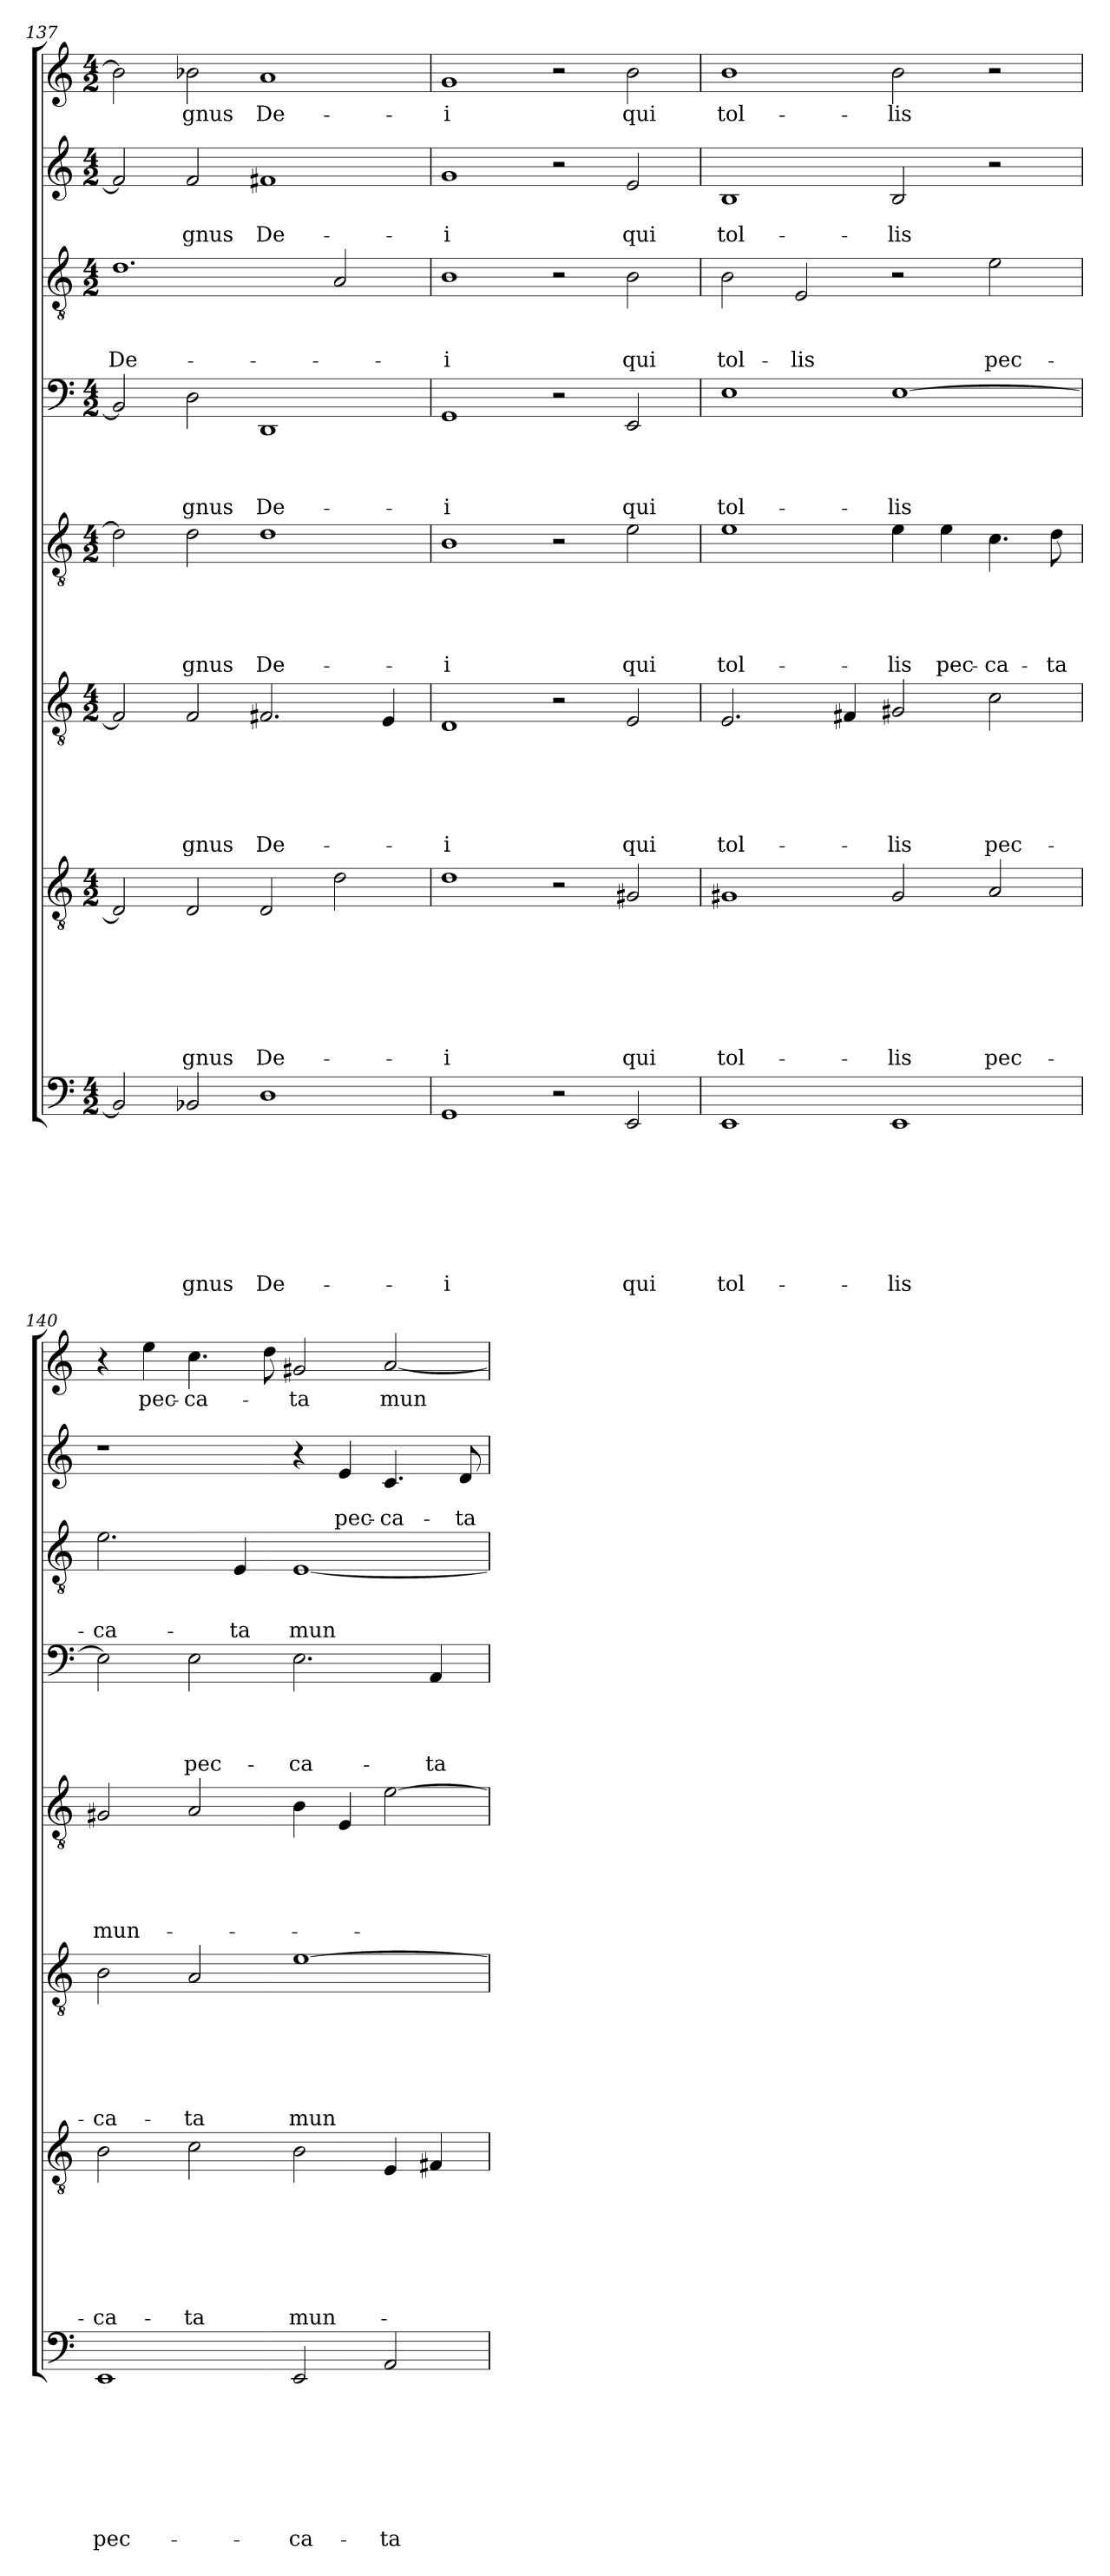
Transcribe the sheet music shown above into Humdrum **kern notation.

**kern	**text	**text	**text	**text	**text	**text	**text	**text	**kern	**text	**text	**text	**text	**text	**text	**text	**kern	**text	**text	**text	**text	**text	**text	**kern	**text	**text	**text	**text	**text	**kern	**text	**text	**text	**text	**kern	**text	**text	**text	**kern	**text	**text	**kern	**text
*part8	*part8	*part8	*part8	*part8	*part8	*part8	*part8	*part8	*part7	*part7	*part7	*part7	*part7	*part7	*part7	*part7	*part6	*part6	*part6	*part6	*part6	*part6	*part6	*part5	*part5	*part5	*part5	*part5	*part5	*part4	*part4	*part4	*part4	*part4	*part3	*part3	*part3	*part3	*part2	*part2	*part2	*part1	*part1
*staff8	*staff8	*staff8	*staff8	*staff8	*staff8	*staff8	*staff8	*staff8	*staff7	*staff7	*staff7	*staff7	*staff7	*staff7	*staff7	*staff7	*staff6	*staff6	*staff6	*staff6	*staff6	*staff6	*staff6	*staff5	*staff5	*staff5	*staff5	*staff5	*staff5	*staff4	*staff4	*staff4	*staff4	*staff4	*staff3	*staff3	*staff3	*staff3	*staff2	*staff2	*staff2	*staff1	*staff1
*clefF4	*	*	*	*	*	*	*	*	*clefGv2	*	*	*	*	*	*	*	*clefGv2	*	*	*	*	*	*	*clefGv2	*	*	*	*	*	*clefF4	*	*	*	*	*clefGv2	*	*	*	*clefG2	*	*	*clefG2	*
*k[]	*	*	*	*	*	*	*	*	*k[]	*	*	*	*	*	*	*	*k[]	*	*	*	*	*	*	*k[]	*	*	*	*	*	*k[]	*	*	*	*	*k[]	*	*	*	*k[]	*	*	*k[]	*
*a:	*	*	*	*	*	*	*	*	*a:	*	*	*	*	*	*	*	*a:	*	*	*	*	*	*	*a:	*	*	*	*	*	*a:	*	*	*	*	*a:	*	*	*	*a:	*	*	*a:	*
*M4/2	*	*	*	*	*	*	*	*	*M4/2	*	*	*	*	*	*	*	*M4/2	*	*	*	*	*	*	*M4/2	*	*	*	*	*	*M4/2	*	*	*	*	*M4/2	*	*	*	*M4/2	*	*	*M4/2	*
=137	=137	=137	=137	=137	=137	=137	=137	=137	=137	=137	=137	=137	=137	=137	=137	=137	=137	=137	=137	=137	=137	=137	=137	=137	=137	=137	=137	=137	=137	=137	=137	=137	=137	=137	=137	=137	=137	=137	=137	=137	=137	=137	=137
!	!	!	!	!	!	!	!	!	!	!	!	!	!	!	!	!	!	!	!	!	!	!	!	!	!	!	!	!	!	!	!	!	!	!	!	!	!	!LO:LY:b	!	!	!	!	!
2BB-/]	.	.	.	.	.	.	.	.	2D/]	.	.	.	.	.	.	.	2F/]	.	.	.	.	.	.	2d\]	.	.	.	.	.	2BB-/]	.	.	.	.	1.d	.	.	De-	2f/]	.	.	2b-\]	.
!	!	!	!	!	!	!	!	!LO:LY:b	!	!	!	!	!	!	!	!LO:LY:b	!	!	!	!	!	!	!LO:LY:b	!	!	!	!	!	!LO:LY:b	!	!	!	!	!LO:LY:b	!	!	!	!	!	!	!LO:LY:b	!	!LO:LY:b
2BB-X/	.	.	.	.	.	.	.	-gnus	2D/	.	.	.	.	.	.	-gnus	2F/	.	.	.	.	.	-gnus	2d\	.	.	.	.	-gnus	2D\	.	.	.	-gnus	.	.	.	.	2f/	.	-gnus	2b-X\	-gnus
!	!	!	!	!	!	!	!	!LO:LY:b	!	!	!	!	!	!	!	!LO:LY:b	!	!	!	!	!	!	!LO:LY:b	!	!	!	!	!	!LO:LY:b	!	!	!	!	!LO:LY:b	!	!	!	!	!	!	!LO:LY:b	!	!LO:LY:b
1D	.	.	.	.	.	.	.	De-	2D/	.	.	.	.	.	.	De-	2.F#X/	.	.	.	.	.	De-	1d	.	.	.	.	De-	1DD	.	.	.	De-	.	.	.	.	1f#X	.	De-	1a	De-
.	.	.	.	.	.	.	.	.	2d\	.	.	.	.	.	.	.	.	.	.	.	.	.	.	.	.	.	.	.	.	.	.	.	.	.	2A/	.	.	.	.	.	.	.	.
.	.	.	.	.	.	.	.	.	.	.	.	.	.	.	.	.	4E/	.	.	.	.	.	.	.	.	.	.	.	.	.	.	.	.	.	.	.	.	.	.	.	.	.	.
=138	=138	=138	=138	=138	=138	=138	=138	=138	=138	=138	=138	=138	=138	=138	=138	=138	=138	=138	=138	=138	=138	=138	=138	=138	=138	=138	=138	=138	=138	=138	=138	=138	=138	=138	=138	=138	=138	=138	=138	=138	=138	=138	=138
!	!	!	!	!	!	!	!	!LO:LY:b	!	!	!	!	!	!	!	!LO:LY:b	!	!	!	!	!	!	!LO:LY:b	!	!	!	!	!	!LO:LY:b	!	!	!	!	!LO:LY:b	!	!	!	!LO:LY:b	!	!	!LO:LY:b	!	!LO:LY:b
1GG	.	.	.	.	.	.	.	-i	1d	.	.	.	.	.	.	-i	1D	.	.	.	.	.	-i	1B	.	.	.	.	-i	1GG	.	.	.	-i	1B	.	.	-i	1g	.	-i	1g	-i
2r	.	.	.	.	.	.	.	.	2r	.	.	.	.	.	.	.	2r	.	.	.	.	.	.	2r	.	.	.	.	.	2r	.	.	.	.	2r	.	.	.	2r	.	.	2r	.
!	!	!	!	!	!	!	!	!LO:LY:b	!	!	!	!	!	!	!	!LO:LY:b	!	!	!	!	!	!	!LO:LY:b	!	!	!	!	!	!LO:LY:b	!	!	!	!	!LO:LY:b	!	!	!	!LO:LY:b	!	!	!LO:LY:b	!	!LO:LY:b
2EE/	.	.	.	.	.	.	.	qui	2G#X/	.	.	.	.	.	.	qui	2E/	.	.	.	.	.	qui	2e\	.	.	.	.	qui	2EE/	.	.	.	qui	2B\	.	.	qui	2e/	.	qui	2b\	qui
!!LO:PB:g=z
=139	=139	=139	=139	=139	=139	=139	=139	=139	=139	=139	=139	=139	=139	=139	=139	=139	=139	=139	=139	=139	=139	=139	=139	=139	=139	=139	=139	=139	=139	=139	=139	=139	=139	=139	=139	=139	=139	=139	=139	=139	=139	=139	=139
!	!	!	!	!	!	!	!	!LO:LY:b	!	!	!	!	!	!	!	!LO:LY:b	!	!	!	!	!	!	!LO:LY:b	!	!	!	!	!	!LO:LY:b	!	!	!	!	!LO:LY:b	!	!	!	!LO:LY:b	!	!	!LO:LY:b	!	!LO:LY:b
1EE	.	.	.	.	.	.	.	tol-	1G#X	.	.	.	.	.	.	tol-	2.E/	.	.	.	.	.	tol-	1e	.	.	.	.	tol-	1E	.	.	.	tol-	2B\	.	.	tol-	1B	.	tol-	1b	tol-
!	!	!	!	!	!	!	!	!	!	!	!	!	!	!	!	!	!	!	!	!	!	!	!	!	!	!	!	!	!	!	!	!	!	!	!	!	!	!LO:LY:b	!	!	!	!	!
.	.	.	.	.	.	.	.	.	.	.	.	.	.	.	.	.	.	.	.	.	.	.	.	.	.	.	.	.	.	.	.	.	.	.	2E/	.	.	-lis	.	.	.	.	.
.	.	.	.	.	.	.	.	.	.	.	.	.	.	.	.	.	4F#X/	.	.	.	.	.	.	.	.	.	.	.	.	.	.	.	.	.	.	.	.	.	.	.	.	.	.
!	!	!	!	!	!	!	!	!LO:LY:b	!	!	!	!	!	!	!	!LO:LY:b	!	!	!	!	!	!	!LO:LY:b	!	!	!	!	!	!LO:LY:b	!	!	!	!	!LO:LY:b	!	!	!	!	!	!	!LO:LY:b	!	!LO:LY:b
1EE	.	.	.	.	.	.	.	-lis	2G#/	.	.	.	.	.	.	-lis	2G#X/	.	.	.	.	.	-lis	4e\	.	.	.	.	-lis	[1E	.	.	.	-lis	2r	.	.	.	2B/	.	-lis	2b\	-lis
!	!	!	!	!	!	!	!	!	!	!	!	!	!	!	!	!	!	!	!	!	!	!	!	!	!	!	!	!	!LO:LY:b	!	!	!	!	!	!	!	!	!	!	!	!	!	!
.	.	.	.	.	.	.	.	.	.	.	.	.	.	.	.	.	.	.	.	.	.	.	.	4e\	.	.	.	.	pec-	.	.	.	.	.	.	.	.	.	.	.	.	.	.
!	!	!	!	!	!	!	!	!	!	!	!	!	!	!	!	!LO:LY:b	!	!	!	!	!	!	!LO:LY:b	!	!	!	!	!	!LO:LY:b	!	!	!	!	!	!	!	!	!LO:LY:b	!	!	!	!	!
.	.	.	.	.	.	.	.	.	2A/	.	.	.	.	.	.	pec-	2c\	.	.	.	.	.	pec-	4.c\	.	.	.	.	-ca-	.	.	.	.	.	2e\	.	.	pec-	2r	.	.	2r	.
!	!	!	!	!	!	!	!	!	!	!	!	!	!	!	!	!	!	!	!	!	!	!	!	!	!	!	!	!	!LO:LY:b	!	!	!	!	!	!	!	!	!	!	!	!	!	!
.	.	.	.	.	.	.	.	.	.	.	.	.	.	.	.	.	.	.	.	.	.	.	.	8d\	.	.	.	.	-ta	.	.	.	.	.	.	.	.	.	.	.	.	.	.
=140	=140	=140	=140	=140	=140	=140	=140	=140	=140	=140	=140	=140	=140	=140	=140	=140	=140	=140	=140	=140	=140	=140	=140	=140	=140	=140	=140	=140	=140	=140	=140	=140	=140	=140	=140	=140	=140	=140	=140	=140	=140	=140	=140
!	!	!	!	!	!	!	!	!LO:LY:b	!	!	!	!	!	!	!	!LO:LY:b	!	!	!	!	!	!	!LO:LY:b	!	!	!	!	!	!LO:LY:b	!	!	!	!	!	!	!	!	!LO:LY:b	!	!	!	!	!
1EE	.	.	.	.	.	.	.	pec-	2B\	.	.	.	.	.	.	-ca-	2B\	.	.	.	.	.	-ca-	2G#X/	.	.	.	.	mun-	2E\]	.	.	.	.	2.e\	.	.	-ca-	1r	.	.	4r	.
!	!	!	!	!	!	!	!	!	!	!	!	!	!	!	!	!	!	!	!	!	!	!	!	!	!	!	!	!	!	!	!	!	!	!	!	!	!	!	!	!	!	!	!LO:LY:b
.	.	.	.	.	.	.	.	.	.	.	.	.	.	.	.	.	.	.	.	.	.	.	.	.	.	.	.	.	.	.	.	.	.	.	.	.	.	.	.	.	.	4ee\	pec-
!	!	!	!	!	!	!	!	!	!	!	!	!	!	!	!	!LO:LY:b	!	!	!	!	!	!	!LO:LY:b	!	!	!	!	!	!	!	!	!	!	!LO:LY:b	!	!	!	!	!	!	!	!	!LO:LY:b
.	.	.	.	.	.	.	.	.	2c\	.	.	.	.	.	.	-ta	2A/	.	.	.	.	.	-ta	2A/	.	.	.	.	.	2E\	.	.	.	pec-	.	.	.	.	.	.	.	4.cc\	-ca-
!	!	!	!	!	!	!	!	!	!	!	!	!	!	!	!	!	!	!	!	!	!	!	!	!	!	!	!	!	!	!	!	!	!	!	!	!	!	!LO:LY:b	!	!	!	!	!
.	.	.	.	.	.	.	.	.	.	.	.	.	.	.	.	.	.	.	.	.	.	.	.	.	.	.	.	.	.	.	.	.	.	.	4E/	.	.	-ta	.	.	.	.	.
.	.	.	.	.	.	.	.	.	.	.	.	.	.	.	.	.	.	.	.	.	.	.	.	.	.	.	.	.	.	.	.	.	.	.	.	.	.	.	.	.	.	8dd\	.
!	!	!	!	!	!	!	!	!LO:LY:b	!	!	!	!	!	!	!	!LO:LY:b	!	!	!	!	!	!	!LO:LY:b	!	!	!	!	!	!	!	!	!	!	!LO:LY:b	!	!	!	!LO:LY:b	!	!	!	!	!LO:LY:b
2EE/	.	.	.	.	.	.	.	-ca-	2B\	.	.	.	.	.	.	mun-	[1e	.	.	.	.	.	mun-	4B\	.	.	.	.	.	2.E\	.	.	.	-ca-	[1E	.	.	mun-	4r	.	.	2g#X/	-ta
!	!	!	!	!	!	!	!	!	!	!	!	!	!	!	!	!	!	!	!	!	!	!	!	!	!	!	!	!	!	!	!	!	!	!	!	!	!	!	!	!	!LO:LY:b	!	!
.	.	.	.	.	.	.	.	.	.	.	.	.	.	.	.	.	.	.	.	.	.	.	.	4E/	.	.	.	.	.	.	.	.	.	.	.	.	.	.	4e/	.	pec-	.	.
!	!	!	!	!	!	!	!	!LO:LY:b	!	!	!	!	!	!	!	!	!	!	!	!	!	!	!	!	!	!	!	!	!	!	!	!	!	!	!	!	!	!	!	!	!LO:LY:b	!	!LO:LY:b
2AA/	.	.	.	.	.	.	.	-ta	4E/	.	.	.	.	.	.	.	.	.	.	.	.	.	.	[2e\	.	.	.	.	.	.	.	.	.	.	.	.	.	.	4.c/	.	-ca-	[2a/	mun-
!	!	!	!	!	!	!	!	!	!	!	!	!	!	!	!	!	!	!	!	!	!	!	!	!	!	!	!	!	!	!	!	!	!	!LO:LY:b	!	!	!	!	!	!	!	!	!
.	.	.	.	.	.	.	.	.	4F#X/	.	.	.	.	.	.	.	.	.	.	.	.	.	.	.	.	.	.	.	.	4AA/	.	.	.	-ta	.	.	.	.	.	.	.	.	.
!	!	!	!	!	!	!	!	!	!	!	!	!	!	!	!	!	!	!	!	!	!	!	!	!	!	!	!	!	!	!	!	!	!	!	!	!	!	!	!	!	!LO:LY:b	!	!
.	.	.	.	.	.	.	.	.	.	.	.	.	.	.	.	.	.	.	.	.	.	.	.	.	.	.	.	.	.	.	.	.	.	.	.	.	.	.	8d/	.	-ta	.	.
=	=	=	=	=	=	=	=	=	=	=	=	=	=	=	=	=	=	=	=	=	=	=	=	=	=	=	=	=	=	=	=	=	=	=	=	=	=	=	=	=	=	=	=
*-	*-	*-	*-	*-	*-	*-	*-	*-	*-	*-	*-	*-	*-	*-	*-	*-	*-	*-	*-	*-	*-	*-	*-	*-	*-	*-	*-	*-	*-	*-	*-	*-	*-	*-	*-	*-	*-	*-	*-	*-	*-	*-	*-
